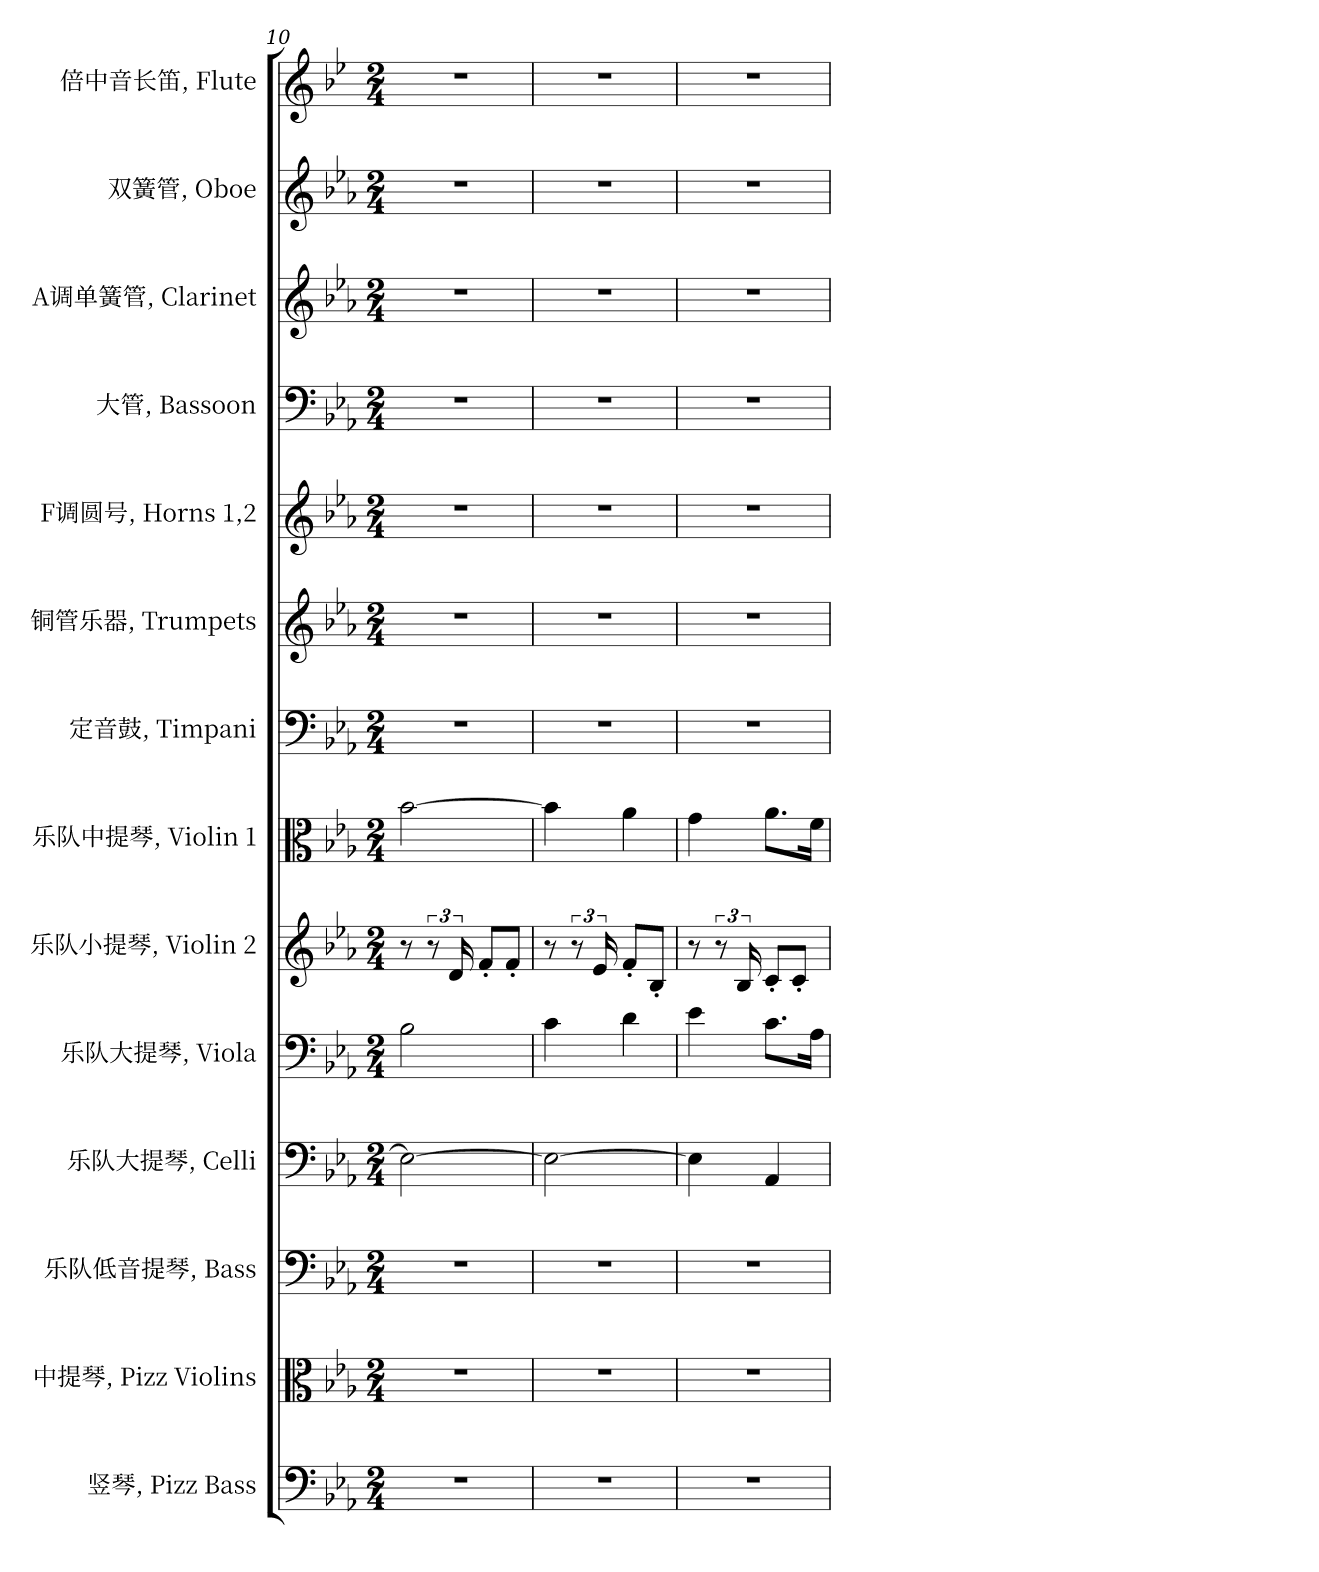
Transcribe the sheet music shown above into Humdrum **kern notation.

**kern	**kern	**kern	**kern	**kern	**kern	**kern	**kern	**kern	**kern	**kern	**kern	**kern	**kern
*part14	*part13	*part12	*part11	*part10	*part9	*part8	*part7	*part6	*part5	*part4	*part3	*part2	*part1
*staff14	*staff13	*staff12	*staff11	*staff10	*staff9	*staff8	*staff7	*staff6	*staff5	*staff4	*staff3	*staff2	*staff1
*I"竖琴, Pizz Bass	*I"中提琴, Pizz Violins	*I"乐队低音提琴, Bass	*I"乐队大提琴, Celli	*I"乐队大提琴, Viola	*I"乐队小提琴, Violin 2	*I"乐队中提琴, Violin 1	*I"定音鼓, Timpani	*I"铜管乐器, Trumpets	*I"F调圆号, Horns 1,2	*I"大管, Bassoon	*I"A调单簧管, Clarinet	*I"双簧管, Oboe	*I"倍中音长笛, Flute
*	*	*	*	*	*	*	*I'Timp.	*	*I'F Hn.	*I'Bsn.	*I'A Cl.	*I'Ob.	*
*clefF4	*clefC3	*clefF4	*clefF4	*clefF4	*clefG2	*clefC3	*clefF4	*clefG2	*clefG2	*clefF4	*clefG2	*clefG2	*clefG2
*	*	*ITrd7c12	*	*	*	*	*	*	*ITrd4c7	*	*ITrd2c3	*	*ITrd10c17
*k[b-e-a-]	*k[b-e-a-]	*k[b-e-a-]	*k[b-e-a-]	*k[b-e-a-]	*k[b-e-a-]	*k[b-e-a-]	*k[b-e-a-]	*k[b-e-a-]	*k[b-e-a-d-]	*k[b-e-a-]	*k[]	*k[b-e-a-]	*k[b-e-]
*M2/4	*M2/4	*M2/4	*M2/4	*M2/4	*M2/4	*M2/4	*M2/4	*M2/4	*M2/4	*M2/4	*M2/4	*M2/4	*M2/4
=10	=10	=10	=10	=10	=10	=10	=10	=10	=10	=10	=10	=10	=10
2r	2r	2r	2E-\_	2B-\	8r	[2b-\	2r	2r	2r	2r	2r	2r	2r
.	.	.	.	.	12r	.	.	.	.	.	.	.	.
.	.	.	.	.	24d/	.	.	.	.	.	.	.	.
.	.	.	.	.	8f'/L	.	.	.	.	.	.	.	.
.	.	.	.	.	8f'/J	.	.	.	.	.	.	.	.
=11	=11	=11	=11	=11	=11	=11	=11	=11	=11	=11	=11	=11	=11
2r	2r	2r	2E-\_	4c\	8r	4b-\]	2r	2r	2r	2r	2r	2r	2r
.	.	.	.	.	12r	.	.	.	.	.	.	.	.
.	.	.	.	.	24e-/	.	.	.	.	.	.	.	.
.	.	.	.	4d\	8f'/L	4a-\	.	.	.	.	.	.	.
.	.	.	.	.	8B-'/J	.	.	.	.	.	.	.	.
=12	=12	=12	=12	=12	=12	=12	=12	=12	=12	=12	=12	=12	=12
2r	2r	2r	4E-\]	4e-\	8r	4g\	2r	2r	2r	2r	2r	2r	2r
.	.	.	.	.	12r	.	.	.	.	.	.	.	.
.	.	.	.	.	24B-/	.	.	.	.	.	.	.	.
.	.	.	4AA-/	8.c\L	8c'/L	8.a-\L	.	.	.	.	.	.	.
.	.	.	.	.	8c'/J	.	.	.	.	.	.	.	.
.	.	.	.	16A-\Jk	.	16f\Jk	.	.	.	.	.	.	.
=	=	=	=	=	=	=	=	=	=	=	=	=	=
*-	*-	*-	*-	*-	*-	*-	*-	*-	*-	*-	*-	*-	*-
